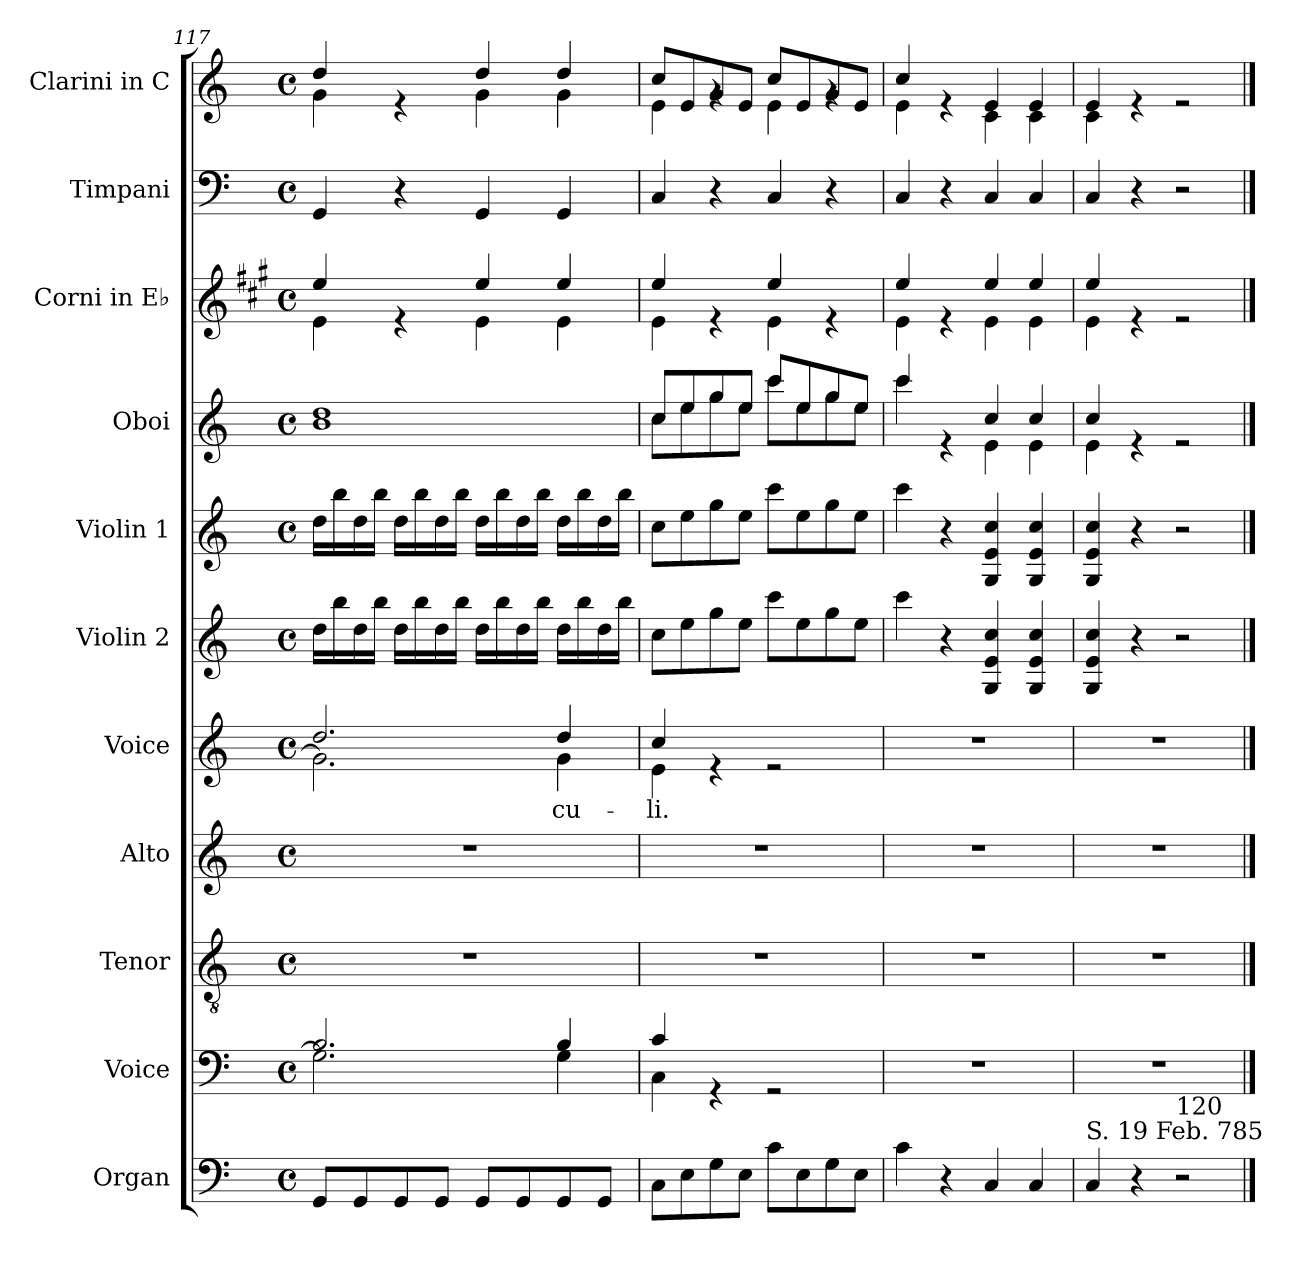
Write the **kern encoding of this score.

**kern	**kern	**kern	**kern	**kern	**text	**kern	**kern	**kern	**kern	**kern	**kern
*part11	*part10	*part9	*part8	*part7	*part7	*part6	*part5	*part4	*part3	*part2	*part1
*staff11	*staff10	*staff9	*staff8	*staff7	*staff7	*staff6	*staff5	*staff4	*staff3	*staff2	*staff1
*I"Organ	*I"Voice	*I"Tenor	*I"Alto	*I"Voice	*	*I"Violin 2	*I"Violin 1	*I"Oboi	*I"Corni in E♭	*I"Timpani	*I"Clarini in C
*	*	*	*I'A	*	*	*I'Vln	*I'Vln	*I'O	*I'C	*	*
*clefF4	*clefF4	*clefGv2	*clefG2	*clefG2	*	*clefG2	*clefG2	*clefG2	*clefG2	*clefF4	*clefG2
*	*	*	*	*	*	*	*	*	*ITrd5c9	*	*
*k[]	*k[]	*k[]	*k[]	*k[]	*	*k[]	*k[]	*k[]	*k[]	*k[]	*k[]
*M4/4	*M4/4	*M4/4	*M4/4	*M4/4	*	*M4/4	*M4/4	*M4/4	*M4/4	*M4/4	*M4/4
*met(c)	*met(c)	*met(c)	*met(c)	*met(c)	*	*met(c)	*met(c)	*met(c)	*met(c)	*met(c)	*met(c)
=117	=117	=117	=117	=117	=117	=117	=117	=117	=117	=117	=117
*	*^	*	*	*^	*	*	*	*^	*^	*	*^
8GG/L	2.B/	2.G\]	1r	1r	2.dd/	2.g\]	.	16dd\LL	16dd\LL	1dd	1b	4g/	4G\	4GG/	4dd/	4g\
.	.	.	.	.	.	.	.	16bb\	16bb\	.	.	.	.	.	.	.
8GG/	.	.	.	.	.	.	.	16dd\	16dd\	.	.	.	.	.	.	.
.	.	.	.	.	.	.	.	16bb\JJ	16bb\JJ	.	.	.	.	.	.	.
8GG/	.	.	.	.	.	.	.	16dd\LL	16dd\LL	.	.	4re	4ryy	4r	4re	4ryy
.	.	.	.	.	.	.	.	16bb\	16bb\	.	.	.	.	.	.	.
8GG/J	.	.	.	.	.	.	.	16dd\	16dd\	.	.	.	.	.	.	.
.	.	.	.	.	.	.	.	16bb\JJ	16bb\JJ	.	.	.	.	.	.	.
8GG/L	.	.	.	.	.	.	.	16dd\LL	16dd\LL	.	.	4g/	4G\	4GG/	4dd/	4g\
.	.	.	.	.	.	.	.	16bb\	16bb\	.	.	.	.	.	.	.
8GG/	.	.	.	.	.	.	.	16dd\	16dd\	.	.	.	.	.	.	.
.	.	.	.	.	.	.	.	16bb\JJ	16bb\JJ	.	.	.	.	.	.	.
!	!	!	!	!	!	!	!LO:LY:b	!	!	!	!	!	!	!	!	!
8GG/	4B/	4G\	.	.	4dd/	4g\	-cu-	16dd\LL	16dd\LL	.	.	4g/	4G\	4GG/	4dd/	4g\
.	.	.	.	.	.	.	.	16bb\	16bb\	.	.	.	.	.	.	.
8GG/J	.	.	.	.	.	.	.	16dd\	16dd\	.	.	.	.	.	.	.
.	.	.	.	.	.	.	.	16bb\JJ	16bb\JJ	.	.	.	.	.	.	.
=118	=118	=118	=118	=118	=118	=118	=118	=118	=118	=118	=118	=118	=118	=118	=118	=118
!	!	!	!	!	!	!	!LO:LY:b	!	!	!	!	!	!	!	!	!
8C\L	4c/	4C\	1r	1r	4cc/	4e\	-li.	8cc\L	8cc\L	8cc/L	8cc\L	4g/	4G\	4C/	8cc/L	4e\
8E\	.	.	.	.	.	.	.	8ee\	8ee\	8ee/	8ee\	.	.	.	8e/	.
8G\	4rGG	2.ryy	.	.	4re	2.ryy	.	8gg\	8gg\	8gg/	8gg\	4re	4ryy	4r	8g/	4rg
8E\J	.	.	.	.	.	.	.	8ee\J	8ee\J	8ee/J	8ee\J	.	.	.	8e/J	.
8c\L	2rGG	.	.	.	2re	.	.	8ccc\L	8ccc\L	8ccc/L	8ccc\L	4g/	4G\	4C/	8cc/L	4e\
8E\	.	.	.	.	.	.	.	8ee\	8ee\	8ee/	8ee\	.	.	.	8e/	.
8G\	.	.	.	.	.	.	.	8gg\	8gg\	8gg/	8gg\	4re	4ryy	4r	8g/	4rg
8E\J	.	.	.	.	.	.	.	8ee\J	8ee\J	8ee/J	8ee\J	.	.	.	8e/J	.
*	*v	*v	*	*	*v	*v	*	*	*	*	*	*	*	*	*	*
=119	=119	=119	=119	=119	=119	=119	=119	=119	=119	=119	=119	=119	=119	=119
4c\	1r	1r	1r	1r	.	4ccc\	4ccc\	4ccc/	4ccc\	4g/	4G\	4C/	4cc/	4e\
4r	.	.	.	.	.	4r	4r	4re	4ryy	4re	4ryy	4r	4re	4ryy
4C/	.	.	.	.	.	4G/ 4e/ 4cc/	4G/ 4e/ 4cc/	4cc/	4e\	4g/	4G\	4C/	4e/	4c\
4C/	.	.	.	.	.	4G/ 4e/ 4cc/	4G/ 4e/ 4cc/	4cc/	4e\	4g/	4G\	4C/	4e/	4c\
=120	=120	=120	=120	=120	=120	=120	=120	=120	=120	=120	=120	=120	=120	=120
!LO:TX:a:t=S. 19 Feb. 785	!	!	!	!	!	!	!	!	!	!	!	!	!	!
4C/	1r	1r	1r	1r	.	4G/ 4e/ 4cc/	4G/ 4e/ 4cc/	4cc/	4e\	4g/	4G\	4C/	4e/	4c\
4r	.	.	.	.	.	4r	4r	4re	2.ryy	4re	2.ryy	4r	4re	2.ryy
!LO:TX:a:t=120	!	!	!	!	!	!	!	!	!	!	!	!	!	!
2r	.	.	.	.	.	2r	2r	2re	.	2re	.	2r	2re	.
*	*	*	*	*	*	*	*	*v	*v	*	*	*	*v	*v
*	*	*	*	*	*	*	*	*	*v	*v	*	*
==	==	==	==	==	==	==	==	==	==	==	==
*-	*-	*-	*-	*-	*-	*-	*-	*-	*-	*-	*-
